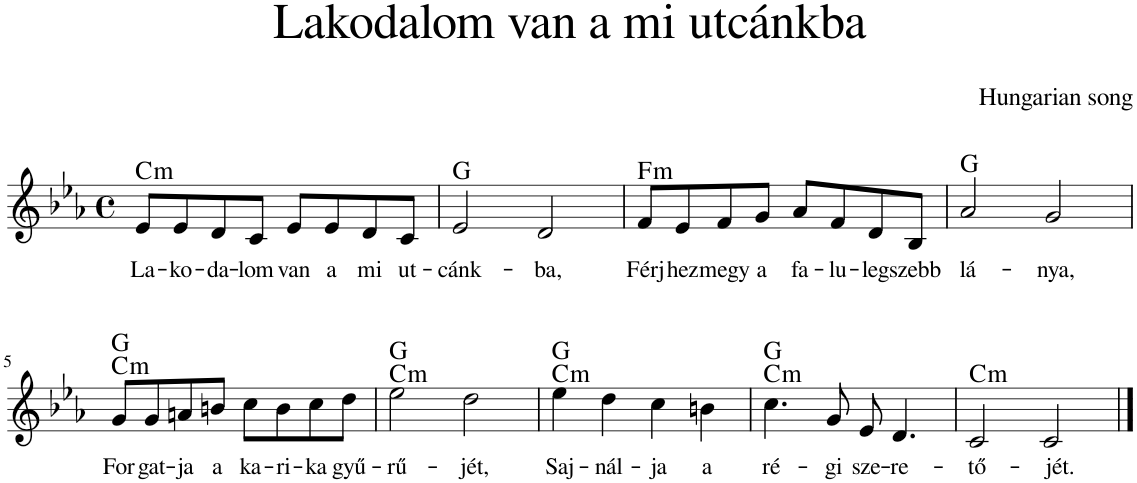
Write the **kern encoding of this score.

**kern	**text	**harte
*part1	*part1	*part1
*staff1	*staff1	*
*I"Piano	*	*
*I'Pno	*	*
*clefG2	*	*
*k[b-e-a-]	*	*
*M4/4	*	*
*met(c)	*	*
=1	=1	=1
!	!LO:LY:b	!LO:H:kt=m
8e-/L	La-	C:min
!	!LO:LY:b	!
8e-/	-ko-	.
!	!LO:LY:b	!
8d/	-da-	.
!	!LO:LY:b	!
8c/J	-lom	.
!	!LO:LY:b	!
8e-/L	van	.
!	!LO:LY:b	!
8e-/	a	.
!	!LO:LY:b	!
8d/	mi	.
!	!LO:LY:b	!
8c/J	ut-	.
=2	=2	=2
!	!LO:LY:b	!
2e-/	-cánk-	G:maj
!	!LO:LY:b	!
2d/	-ba,	.
=3	=3	=3
!	!LO:LY:b	!LO:H:kt=m
8f/L	Férj-	F:min
!	!LO:LY:b	!
8e-/	-hez	.
!	!LO:LY:b	!
8f/	megy	.
!	!LO:LY:b	!
8g/J	a	.
!	!LO:LY:b	!
8a-/L	fa-	.
!	!LO:LY:b	!
8f/	-lu-	.
!	!LO:LY:b	!
8d/	-leg-	.
!	!LO:LY:b	!
8B-/J	-szebb	.
=4	=4	=4
!	!LO:LY:b	!
2a-/	lá-	G:maj
!	!LO:LY:b	!
2g/	-nya,	.
!!LO:LB:g=z
=5	=5	=5
!	!LO:LY:b	!LO:H:n=1:kt=m
8g/L	For-	C:min G:maj
!	!LO:LY:b	!
8g/	-gat-	.
!	!LO:LY:b	!
8an/	-ja	.
!	!LO:LY:b	!
8bn/J	a	.
!	!LO:LY:b	!
8cc\L	ka-	.
!	!LO:LY:b	!
8b\	-ri-	.
!	!LO:LY:b	!
8cc\	-ka	.
!	!LO:LY:b	!
8dd\J	gyű-	.
=6	=6	=6
!	!LO:LY:b	!LO:H:n=1:kt=m
2ee-\	-rű-	C:min G:maj
!	!LO:LY:b	!
2dd\	-jét,	.
=7	=7	=7
!	!LO:LY:b	!LO:H:n=1:kt=m
4ee-\	Saj-	C:min G:maj
!	!LO:LY:b	!
4dd\	-nál-	.
!	!LO:LY:b	!
4cc\	-ja	.
!	!LO:LY:b	!
4bn\	a	.
=8	=8	=8
!	!LO:LY:b	!LO:H:n=1:kt=m
4.cc\	ré-	C:min G:maj
!	!LO:LY:b	!
8g/	-gi	.
!	!LO:LY:b	!
8e-/	sze-	.
!	!LO:LY:b	!
4.d/	-re-	.
=9	=9	=9
!	!LO:LY:b	!LO:H:kt=m
2c/	-tő-	C:min
!	!LO:LY:b	!
2c/	-jét.-	.
==	==	==
*-	*-	*-
